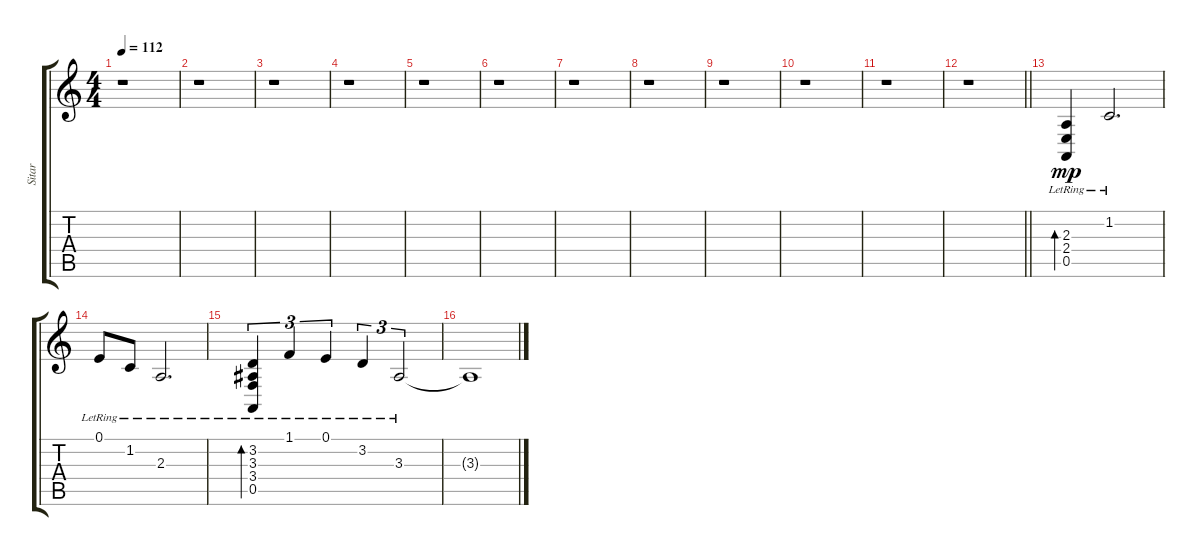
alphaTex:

\track ("Sitar" "Sitar") {instrument sitar}
\staff {score tabs}
\tuning (E4 B3 G3 D3 A2 E2) {hide}
\ts (4 4)
\tempo 112
\clef g2
\ks c
r.1{dy mp} |
r.1 |
r.1 |
r.1 |
r.1 |
r.1 |
r.1 |
r.1 |
r.1 |
r.1 |
r.1 |
\barLineRight lightlight
r.1 |
(2.3{lr} 2.4{lr} 0.5{lr}).4{bd 30} 1.2{lr}.2{d} |
0.1{lr}.8 1.2{lr}.8 2.3{lr}.2{d} |
(3.2{lr} 3.3{lr} 3.4{lr} 0.5{lr}).4{tu (3 2) bd 30} 1.1{lr}.4{tu (3 2)} 0.1{lr}.4{tu (3 2)} 3.2{lr}.4{tu (3 2)} 3.3{lr}.2{tu (3 2)} |
3.3{t}.1
